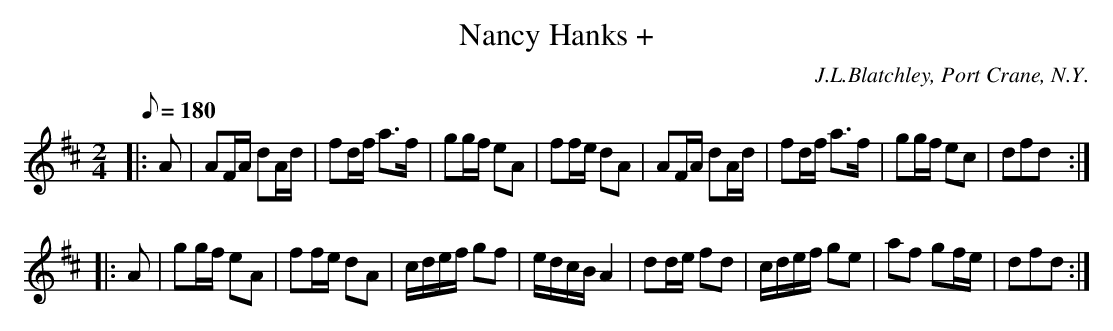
X:1
T:Nancy Hanks +
C:J.L.Blatchley, Port Crane, N.Y.
M:2/4
L:1/8
Q:1/8=180
K:D
|: A|AF/A/ dA/d/|fd/f/ a>f|gg/f/ eA|ff/e/ dA|AF/A/ dA/d/|fd/f/ a>f|gg/f/ ec|dfd :|
|: A|gg/f/ eA|ff/e/ dA|c/d/e/f/ gf|e/d/c/B/ A2|dd/e/ fd|c/d/e/f/ ge|af gf/e/|dfd :|
